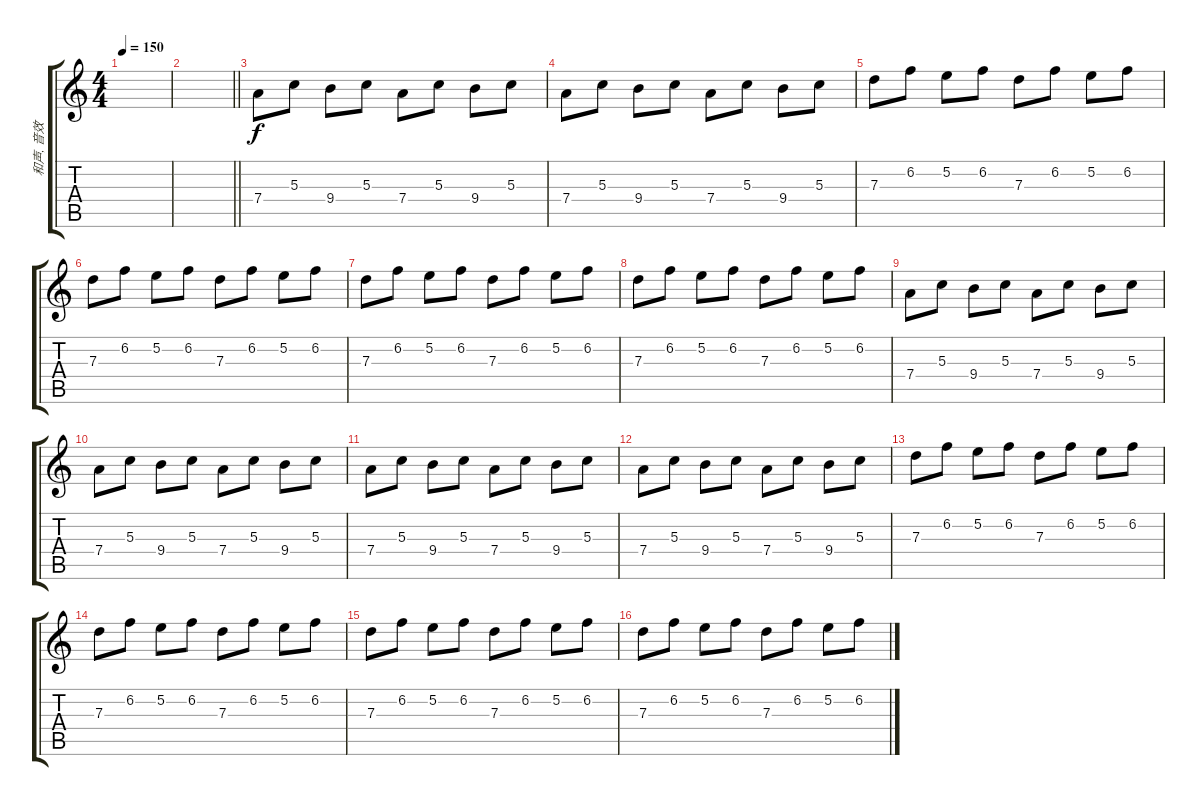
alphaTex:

\track ("和声, 音效" "和声, 音效") {instrument overdrivenguitar}
\staff {score tabs}
\tuning (E4 B3 G3 D3 A2 E2) {hide}
\ts (4 4)
\tempo 150
\clef g2
\ks c
|
\barLineRight lightlight
|
7.4.8 5.3.8 9.4.8 5.3.8 7.4.8 5.3.8 9.4.8 5.3.8 |
7.4.8 5.3.8 9.4.8 5.3.8 7.4.8 5.3.8 9.4.8 5.3.8 |
7.3.8 6.2.8 5.2.8 6.2.8 7.3.8 6.2.8 5.2.8 6.2.8 |
7.3.8 6.2.8 5.2.8 6.2.8 7.3.8 6.2.8 5.2.8 6.2.8 |
7.3.8 6.2.8 5.2.8 6.2.8 7.3.8 6.2.8 5.2.8 6.2.8 |
7.3.8 6.2.8 5.2.8 6.2.8 7.3.8 6.2.8 5.2.8 6.2.8 |
7.4.8 5.3.8 9.4.8 5.3.8 7.4.8 5.3.8 9.4.8 5.3.8 |
7.4.8 5.3.8 9.4.8 5.3.8 7.4.8 5.3.8 9.4.8 5.3.8 |
7.4.8 5.3.8 9.4.8 5.3.8 7.4.8 5.3.8 9.4.8 5.3.8 |
7.4.8 5.3.8 9.4.8 5.3.8 7.4.8 5.3.8 9.4.8 5.3.8 |
7.3.8 6.2.8 5.2.8 6.2.8 7.3.8 6.2.8 5.2.8 6.2.8 |
7.3.8 6.2.8 5.2.8 6.2.8 7.3.8 6.2.8 5.2.8 6.2.8 |
7.3.8 6.2.8 5.2.8 6.2.8 7.3.8 6.2.8 5.2.8 6.2.8 |
7.3.8 6.2.8 5.2.8 6.2.8 7.3.8 6.2.8 5.2.8 6.2.8
